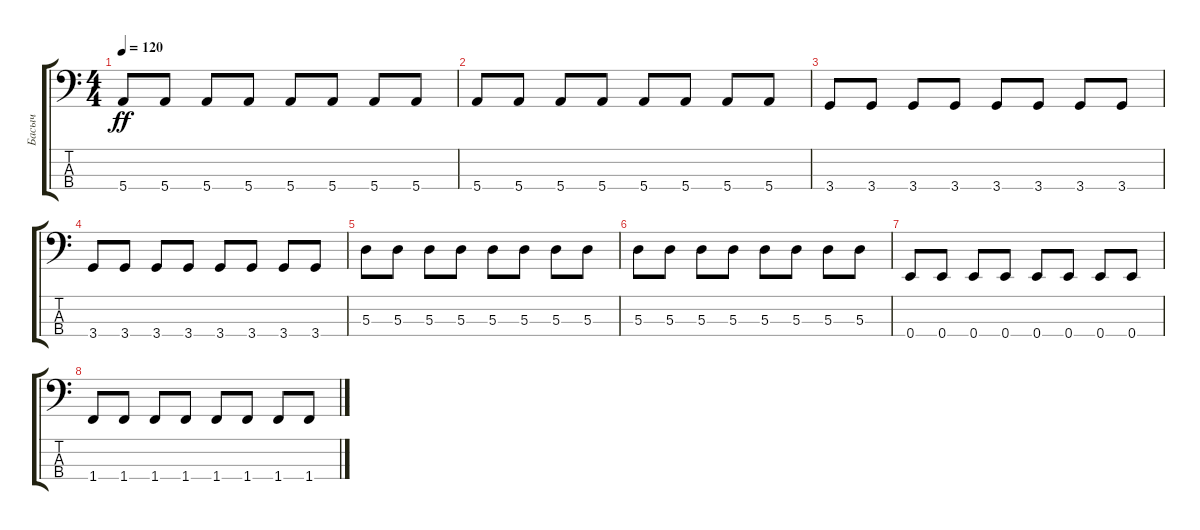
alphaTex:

\track ("Басыч" "Басыч") {instrument electricbassfinger}
\staff {score tabs}
\tuning (G2 D2 A1 E1) {hide}
\ts (4 4)
\tempo 120
\clef f4
\ks c
5.4.8{dy ff} 5.4.8 5.4.8 5.4.8 5.4.8 5.4.8 5.4.8 5.4.8 |
5.4.8 5.4.8 5.4.8 5.4.8 5.4.8 5.4.8 5.4.8 5.4.8 |
3.4.8 3.4.8 3.4.8 3.4.8 3.4.8 3.4.8 3.4.8 3.4.8 |
3.4.8 3.4.8 3.4.8 3.4.8 3.4.8 3.4.8 3.4.8 3.4.8 |
5.3.8 5.3.8 5.3.8 5.3.8 5.3.8 5.3.8 5.3.8 5.3.8 |
5.3.8 5.3.8 5.3.8 5.3.8 5.3.8 5.3.8 5.3.8 5.3.8 |
0.4.8 0.4.8 0.4.8 0.4.8 0.4.8 0.4.8 0.4.8 0.4.8 |
1.4.8 1.4.8 1.4.8 1.4.8 1.4.8 1.4.8 1.4.8 1.4.8
